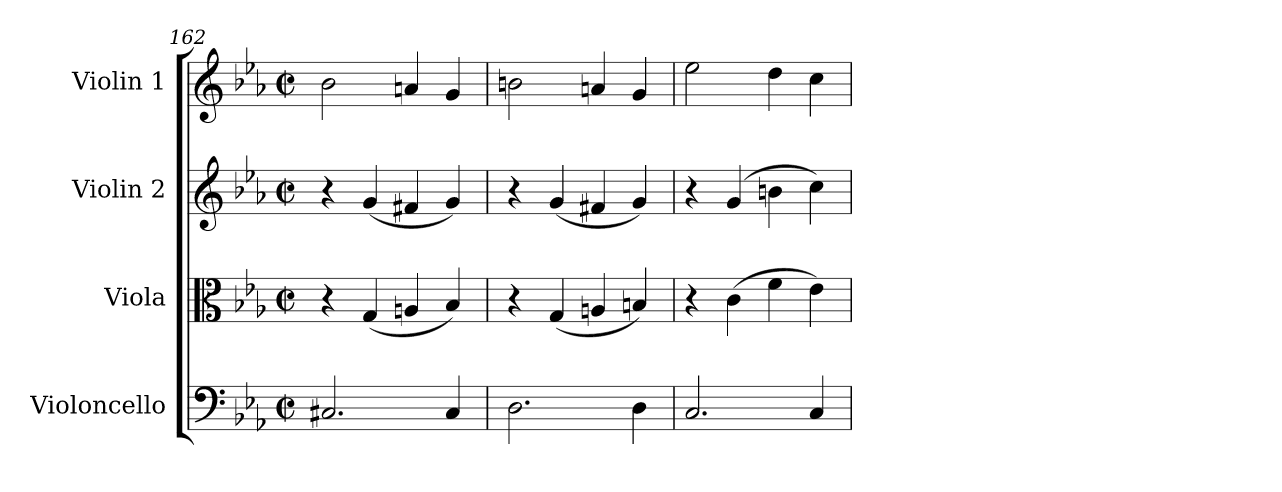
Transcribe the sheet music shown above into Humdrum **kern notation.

**kern	**kern	**kern	**kern
*part4	*part3	*part2	*part1
*staff4	*staff3	*staff2	*staff1
*I"Violoncello	*I"Viola	*I"Violin 2	*I"Violin 1
*I'Vc	*I'Vla	*I'Vln	*I'Vln
*clefF4	*clefC3	*clefG2	*clefG2
*k[b-e-a-]	*k[b-e-a-]	*k[b-e-a-]	*k[b-e-a-]
*M2/2	*M2/2	*M2/2	*M2/2
*met(c|)	*met(c|)	*met(c|)	*met(c|)
=162	=162	=162	=162
2.C#X/	4r	4r	2b-\
.	(4G/	(4g/	.
.	4An/	4f#X/	4an/
4C#/	4B-/)	4g/)	4g/
=163	=163	=163	=163
2.D\	4r	4r	2bn\
.	(4G/	(4g/	.
.	4An/	4f#X/	4an/
4D\	4Bn/)	4g/)	4g/
=164	=164	=164	=164
2.C/	4r	4r	2ee-\
.	(4c\	(4g/	.
.	4f\	4bn\	4dd\
4C/	4e-\)	4cc\)	4cc\
=	=	=	=
*-	*-	*-	*-
